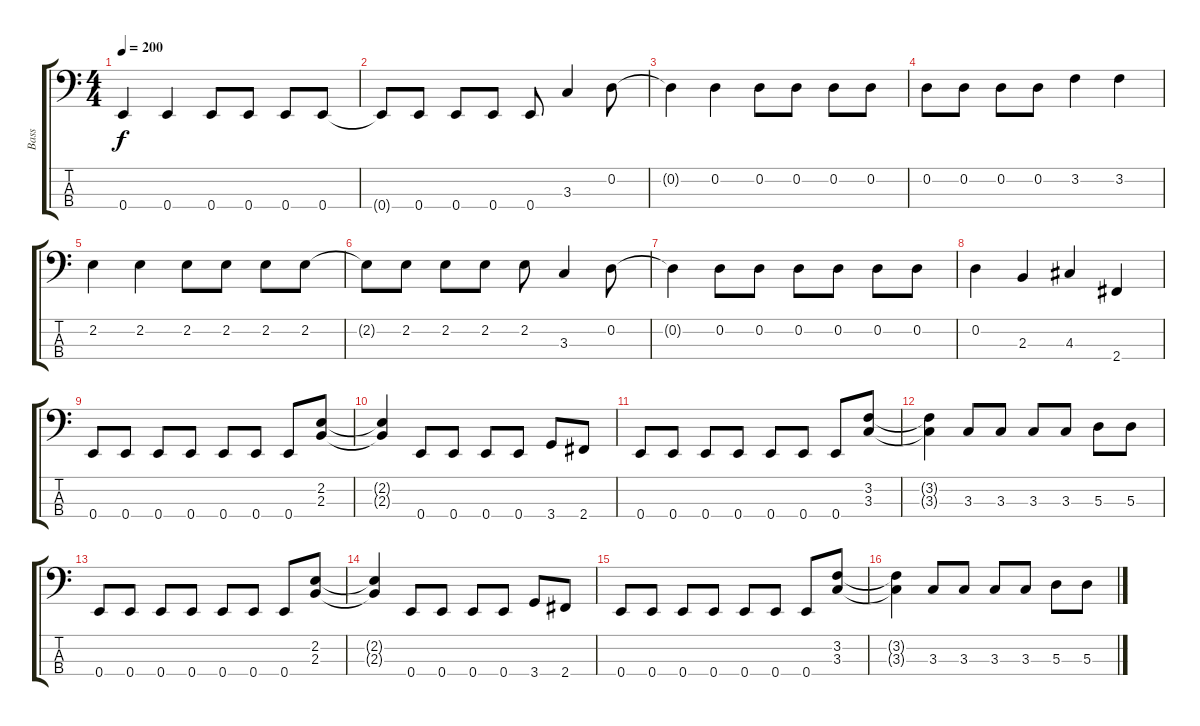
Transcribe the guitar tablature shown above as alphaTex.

\track ("Bass" "Bass") {instrument electricbasspick}
\staff {score tabs}
\tuning (G2 D2 A1 E1) {hide}
\ts (4 4)
\tempo 200
\clef f4
\ks c
0.4.4{dy f} 0.4.4 0.4.8 0.4.8 0.4.8 0.4.8 |
0.4{t}.8 0.4.8 0.4.8 0.4.8 0.4.8 3.3.4 0.2.8 |
0.2{t}.4 0.2.4 0.2.8 0.2.8 0.2.8 0.2.8 |
0.2.8 0.2.8 0.2.8 0.2.8 3.2.4 3.2.4 |
2.2.4 2.2.4 2.2.8 2.2.8 2.2.8 2.2.8 |
2.2{t}.8 2.2.8 2.2.8 2.2.8 2.2.8 3.3.4 0.2.8 |
0.2{t}.4 0.2.8 0.2.8 0.2.8 0.2.8 0.2.8 0.2.8 |
0.2.4 2.3.4 4.3.4 2.4.4 |
0.4.8 0.4.8 0.4.8 0.4.8 0.4.8 0.4.8 0.4.8 (2.2 2.3).8 |
(2.2{t} 2.3{t}).4 0.4.8 0.4.8 0.4.8 0.4.8 3.4.8 2.4.8 |
0.4.8 0.4.8 0.4.8 0.4.8 0.4.8 0.4.8 0.4.8 (3.2 3.3).8 |
(3.2{t} 3.3{t}).4 3.3.8 3.3.8 3.3.8 3.3.8 5.3.8 5.3.8 |
0.4.8 0.4.8 0.4.8 0.4.8 0.4.8 0.4.8 0.4.8 (2.2 2.3).8 |
(2.2{t} 2.3{t}).4 0.4.8 0.4.8 0.4.8 0.4.8 3.4.8 2.4.8 |
0.4.8 0.4.8 0.4.8 0.4.8 0.4.8 0.4.8 0.4.8 (3.2 3.3).8 |
(3.2{t} 3.3{t}).4 3.3.8 3.3.8 3.3.8 3.3.8 5.3.8 5.3.8
